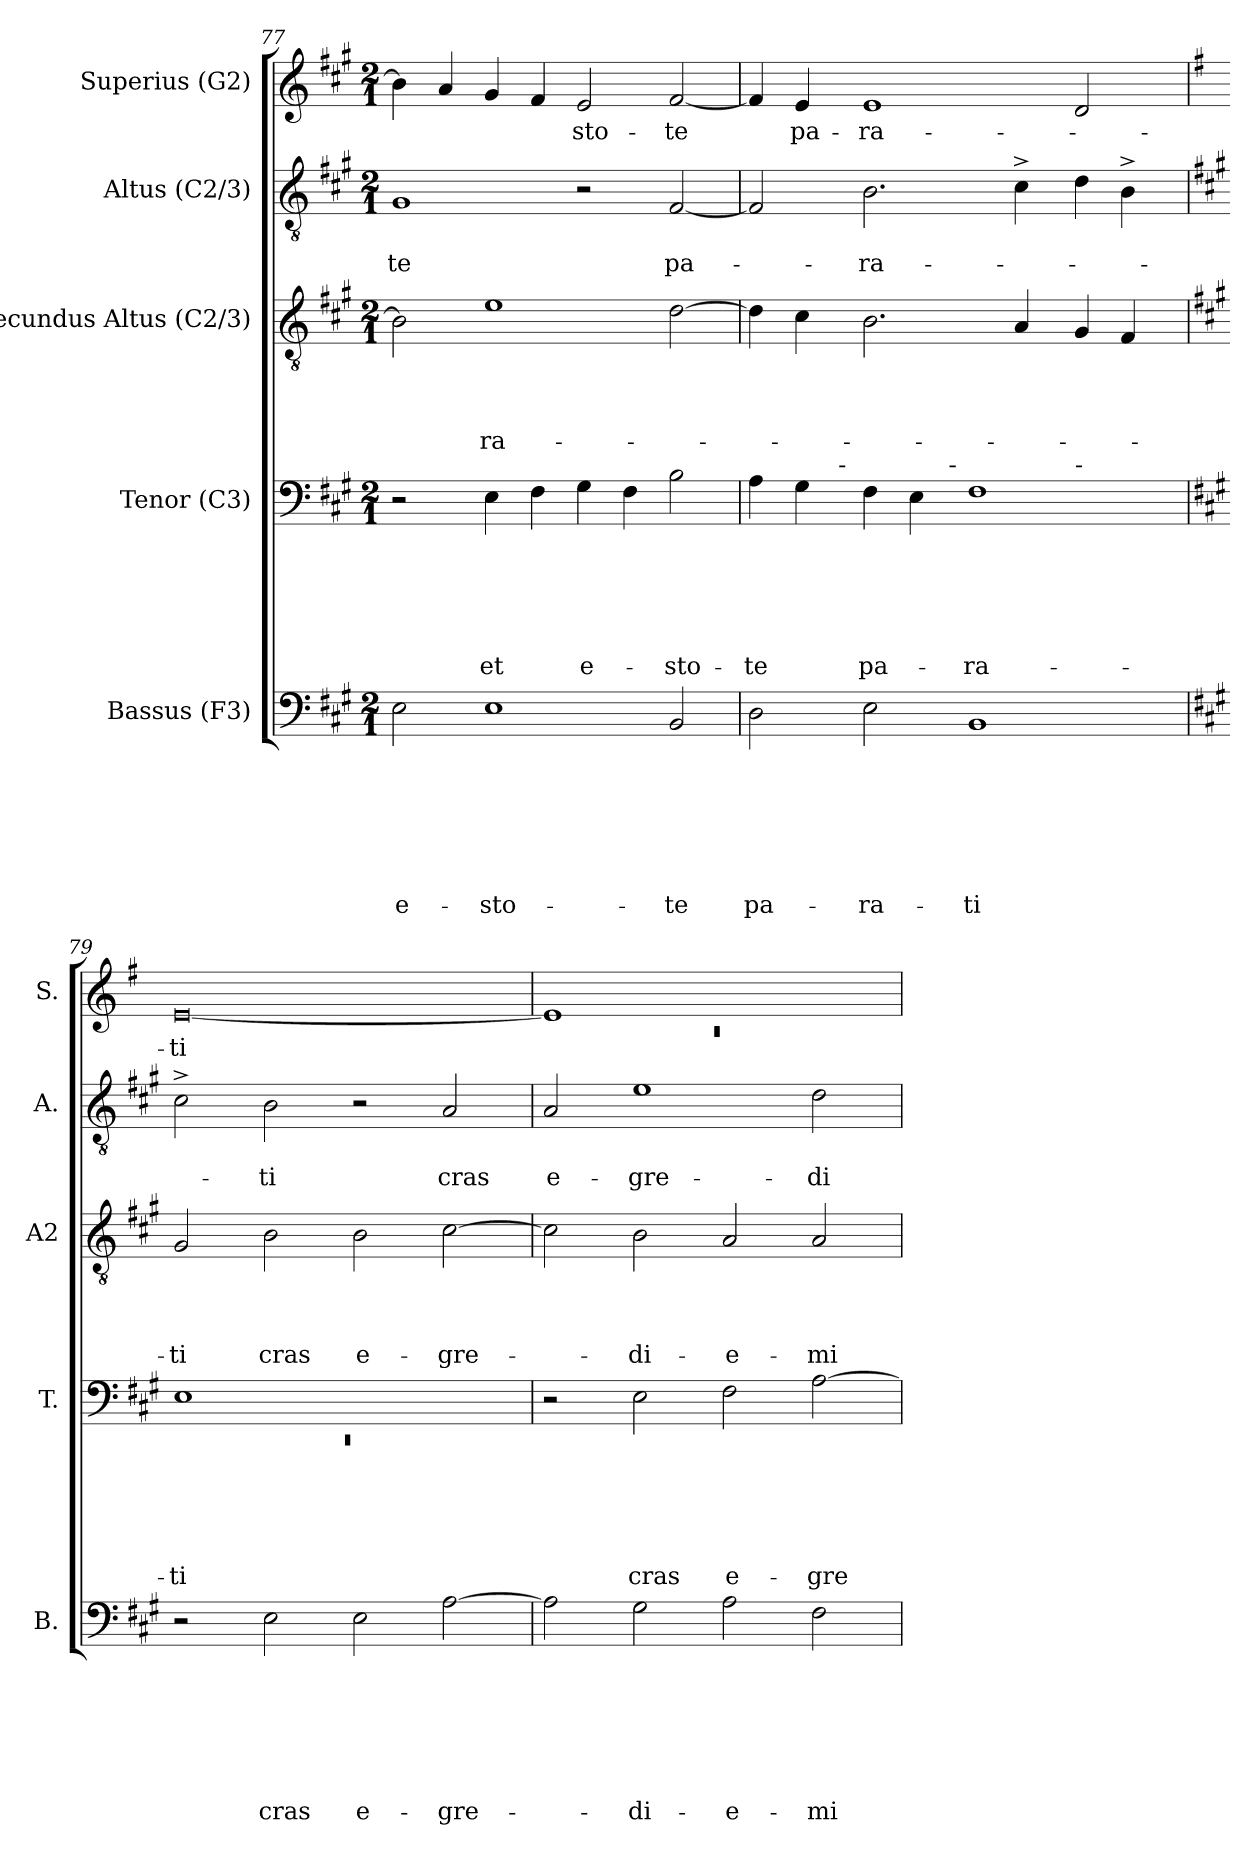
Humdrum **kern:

**kern	**text	**text	**text	**text	**text	**text	**text	**kern	**text	**text	**text	**text	**text	**text	**kern	**text	**text	**text	**text	**kern	**text	**text	**kern	**text
*part5	*part5	*part5	*part5	*part5	*part5	*part5	*part5	*part4	*part4	*part4	*part4	*part4	*part4	*part4	*part3	*part3	*part3	*part3	*part3	*part2	*part2	*part2	*part1	*part1
*staff5	*staff5	*staff5	*staff5	*staff5	*staff5	*staff5	*staff5	*staff4	*staff4	*staff4	*staff4	*staff4	*staff4	*staff4	*staff3	*staff3	*staff3	*staff3	*staff3	*staff2	*staff2	*staff2	*staff1	*staff1
*I"Bassus (F3)	*	*	*	*	*	*	*	*I"Tenor (C3)	*	*	*	*	*	*	*I"Secundus Altus (C2/3)	*	*	*	*	*I"Altus (C2/3)	*	*	*I"Superius (G2)	*
*I'B.	*	*	*	*	*	*	*	*I'T.	*	*	*	*	*	*	*I'A2	*	*	*	*	*I'A.	*	*	*I'S.	*
*clefF4	*	*	*	*	*	*	*	*clefF4	*	*	*	*	*	*	*clefGv2	*	*	*	*	*clefGv2	*	*	*clefG2	*
*k[f#c#g#]	*	*	*	*	*	*	*	*k[f#c#g#]	*	*	*	*	*	*	*k[f#c#g#]	*	*	*	*	*k[f#c#g#]	*	*	*k[f#c#g#]	*
*A:	*	*	*	*	*	*	*	*A:	*	*	*	*	*	*	*A:	*	*	*	*	*A:	*	*	*A:	*
*M2/1	*	*	*	*	*	*	*	*M2/1	*	*	*	*	*	*	*M2/1	*	*	*	*	*M2/1	*	*	*M2/1	*
=77	=77	=77	=77	=77	=77	=77	=77	=77	=77	=77	=77	=77	=77	=77	=77	=77	=77	=77	=77	=77	=77	=77	=77	=77
!	!	!	!	!	!	!	!LO:LY:b	!	!	!	!	!	!	!	!	!	!	!	!	!	!	!LO:LY:b	!	!
2E\	.	.	.	.	.	.	e-	2r	.	.	.	.	.	.	2B\]	.	.	.	.	1G#	.	-te	4b\]	.
.	.	.	.	.	.	.	.	.	.	.	.	.	.	.	.	.	.	.	.	.	.	.	4a/	.
!	!	!	!	!	!	!	!LO:LY:b	!	!	!	!	!	!	!LO:LY:b	!	!	!	!	!LO:LY:b	!	!	!	!	!
1E	.	.	.	.	.	.	-sto-	4E\	.	.	.	.	.	et	1e	.	.	.	-ra-	.	.	.	4g#/	.
.	.	.	.	.	.	.	.	4F#\	.	.	.	.	.	.	.	.	.	.	.	.	.	.	4f#/	.
!	!	!	!	!	!	!	!	!	!	!	!	!	!	!LO:LY:b:rj	!	!	!	!	!	!	!	!	!	!LO:LY:b
.	.	.	.	.	.	.	.	4G#\	.	.	.	.	.	e-	.	.	.	.	.	2r	.	.	2e/	-sto-
.	.	.	.	.	.	.	.	4F#\	.	.	.	.	.	.	.	.	.	.	.	.	.	.	.	.
!	!	!	!	!	!	!	!LO:LY:b	!	!	!	!	!	!	!LO:LY:b	!	!	!	!	!	!	!	!LO:LY:b	!	!LO:LY:b
2BB/	.	.	.	.	.	.	-te	2B\	.	.	.	.	.	-sto-	[<2d\	.	.	.	.	[<2F#/	.	pa-	[<2f#/	-te
!!LO:LB:g=z
=78	=78	=78	=78	=78	=78	=78	=78	=78	=78	=78	=78	=78	=78	=78	=78	=78	=78	=78	=78	=78	=78	=78	=78	=78
!	!	!	!	!	!	!	!LO:LY:b	!	!	!	!	!	!	!LO:LY:b	!	!	!	!	!	!	!	!	!	!
*	*	*	*	*	*	*	*	*^	*	*	*	*	*	*	*	*	*	*	*	*	*	*	*	*
*	*	*	*	*	*	*	*	*	*^	*	*	*	*	*	*	*	*	*	*	*	*	*	*	*	*
*	*	*	*	*	*	*	*	*	*	*^	*	*	*	*	*	*	*	*	*	*	*	*	*	*	*	*
2D\	.	.	.	.	.	.	pa-	4A\	4ryy	2...ryy	1.ryy	.	.	.	.	.	-te	4d\]	.	.	.	.	2F#/]	.	.	4f#/]	.
!	!	!	!	!	!	!	!	!	!	!	!	!	!	!	!	!	!	!	!	!	!	!	!	!	!	!	!LO:LY:b
.	.	.	.	.	.	.	.	4G#\	8ryy	.	.	.	.	.	.	.	.	4c#\	.	.	.	.	.	.	.	4e/	pa-
.	.	.	.	.	.	.	.	.	32ryy	.	.	.	.	.	.	.	.	.	.	.	.	.	.	.	.	.	.
!	!	!	!	!	!	!	!	!	!LO:TX:a:t=-	!	!	!	!	!	!	!	!	!	!	!	!	!	!	!	!	!	!
.	.	.	.	.	.	.	.	.	1ryy	.	.	.	.	.	.	.	.	.	.	.	.	.	.	.	.	.	.
!	!	!	!	!	!	!	!LO:LY:b	!	!	!	!	!	!	!	!	!	!LO:LY:b	!	!	!	!	!	!	!	!LO:LY:b	!	!LO:LY:b
2E\	.	.	.	.	.	.	-ra-	4F#\	.	.	.	.	.	.	.	.	pa-	2.B\	.	.	.	.	2.B\	.	-ra-	1e	-ra-
.	.	.	.	.	.	.	.	4E\	.	.	.	.	.	.	.	.	.	.	.	.	.	.	.	.	.	.	.
!	!	!	!	!	!	!	!	!	!	!LO:TX:a:t=-	!	!	!	!	!	!	!	!	!	!	!	!	!	!	!	!	!
.	.	.	.	.	.	.	.	.	.	1ryy	.	.	.	.	.	.	.	.	.	.	.	.	.	.	.	.	.
!	!	!	!	!	!	!	!LO:LY:b	!	!	!	!	!	!	!	!	!	!LO:LY:b	!	!	!	!	!	!	!	!	!	!
1BB	.	.	.	.	.	.	-ti	1F#	.	.	.	.	.	.	.	.	-ra-	.	.	.	.	.	.	.	.	.	.
.	.	.	.	.	.	.	.	.	.	.	.	.	.	.	.	.	.	4A/	.	.	.	.	4c#^>\	.	.	.	.
.	.	.	.	.	.	.	.	.	2ryy	.	.	.	.	.	.	.	.	.	.	.	.	.	.	.	.	.	.
!	!	!	!	!	!	!	!	!	!	!	!LO:TX:a:t=-	!	!	!	!	!	!	!	!	!	!	!	!	!	!	!	!
.	.	.	.	.	.	.	.	.	.	.	2ryy	.	.	.	.	.	.	4G#/	.	.	.	.	4d\	.	.	2d/	.
.	.	.	.	.	.	.	.	.	.	.	.	.	.	.	.	.	.	4F#/	.	.	.	.	4B^>\	.	.	.	.
.	.	.	.	.	.	.	.	.	16.ryy	.	.	.	.	.	.	.	.	.	.	.	.	.	.	.	.	.	.
.	.	.	.	.	.	.	.	.	.	16ryy	.	.	.	.	.	.	.	.	.	.	.	.	.	.	.	.	.
*	*	*	*	*	*	*	*	*v	*v	*v	*v	*	*	*	*	*	*	*	*	*	*	*	*	*	*	*	*
=79	=79	=79	=79	=79	=79	=79	=79	=79	=79	=79	=79	=79	=79	=79	=79	=79	=79	=79	=79	=79	=79	=79	=79	=79
*	*	*	*	*	*	*	*	*	*	*	*	*	*	*	*	*	*	*	*	*	*	*	*k[f#]	*
*	*	*	*	*	*	*	*	*	*	*	*	*	*	*	*	*	*	*	*	*	*	*	*G:	*
*	*	*	*	*	*	*	*	*^	*	*	*	*	*	*	*	*	*	*	*	*	*	*	*	*
*	*	*	*	*	*	*	*	*	*^	*	*	*	*	*	*	*	*	*	*	*	*	*	*	*	*
*	*	*	*	*	*	*	*	*	*	*^	*	*	*	*	*	*	*	*	*	*	*	*	*	*	*	*
!	!	!	!	!	!	!	!	!	!LO:N:vis=1	!	!	!	!	!	!	!	!LO:LY:b	!	!	!	!	!LO:LY:b	!	!	!	!	!LO:LY:b:rj
*	*	*	*	*	*	*	*	*	*v	*v	*v	*	*	*	*	*	*	*	*	*	*	*	*	*	*	*	*
2r	.	.	.	.	.	.	.	1E	0rEE	.	.	.	.	.	-ti	2G#/	.	.	.	-ti	2c#^>\	.	.	[<0e	-ti
!	!	!	!	!	!	!	!LO:LY:b	!	!	!	!	!	!	!	!	!	!	!	!	!LO:LY:b	!	!	!LO:LY:b	!	!
2E\	.	.	.	.	.	.	cras	.	.	.	.	.	.	.	.	2B\	.	.	.	cras	2B\	.	-ti	.	.
!	!	!	!	!	!	!	!LO:LY:b	!	!	!	!	!	!	!	!	!	!	!	!	!LO:LY:b	!	!	!	!	!
2E\	.	.	.	.	.	.	e-	1ryy	.	.	.	.	.	.	.	2B\	.	.	.	e-	2r	.	.	.	.
!	!	!	!	!	!	!	!LO:LY:b	!	!	!	!	!	!	!	!	!	!	!	!	!LO:LY:b	!	!	!LO:LY:b	!	!
[>2A\	.	.	.	.	.	.	-gre-	.	.	.	.	.	.	.	.	[>2c#\	.	.	.	-gre-	2A/	.	cras	.	.
*	*	*	*	*	*	*	*	*v	*v	*	*	*	*	*	*	*	*	*	*	*	*	*	*	*	*
=80	=80	=80	=80	=80	=80	=80	=80	=80	=80	=80	=80	=80	=80	=80	=80	=80	=80	=80	=80	=80	=80	=80	=80	=80
*	*	*	*	*	*	*	*	*	*	*	*	*	*	*	*	*	*	*	*	*	*	*	*^	*
!	!	!	!	!	!	!	!	!	!	!	!	!	!	!	!	!	!	!	!	!	!	!LO:LY:b	!	!LO:N:vis=1	!
2A\]	.	.	.	.	.	.	.	2r	.	.	.	.	.	.	2c#\]	.	.	.	.	2A/	.	e-	1e]	0rc	.
!	!	!	!	!	!	!	!LO:LY:b	!	!	!	!	!	!	!LO:LY:b	!	!	!	!	!LO:LY:b	!	!	!LO:LY:b	!	!	!
2G#\	.	.	.	.	.	.	-di-	2E\	.	.	.	.	.	cras	2B\	.	.	.	-di-	1e	.	-gre-	.	.	.
!	!	!	!	!	!	!	!LO:LY:b	!	!	!	!	!	!	!LO:LY:b	!	!	!	!	!LO:LY:b	!	!	!	!	!	!
2A\	.	.	.	.	.	.	-e-	2F#\	.	.	.	.	.	e-	2A/	.	.	.	-e-	.	.	.	1ryy	.	.
!	!	!	!	!	!	!	!LO:LY:b	!	!	!	!	!	!	!LO:LY:b	!	!	!	!	!LO:LY:b	!	!	!LO:LY:b	!	!	!
2F#\	.	.	.	.	.	.	-mi-	[>2A\	.	.	.	.	.	-gre-	2A/	.	.	.	-mi-	2d\	.	-di-	.	.	.
*	*	*	*	*	*	*	*	*	*	*	*	*	*	*	*	*	*	*	*	*	*	*	*v	*v	*
=	=	=	=	=	=	=	=	=	=	=	=	=	=	=	=	=	=	=	=	=	=	=	=	=
*-	*-	*-	*-	*-	*-	*-	*-	*-	*-	*-	*-	*-	*-	*-	*-	*-	*-	*-	*-	*-	*-	*-	*-	*-
